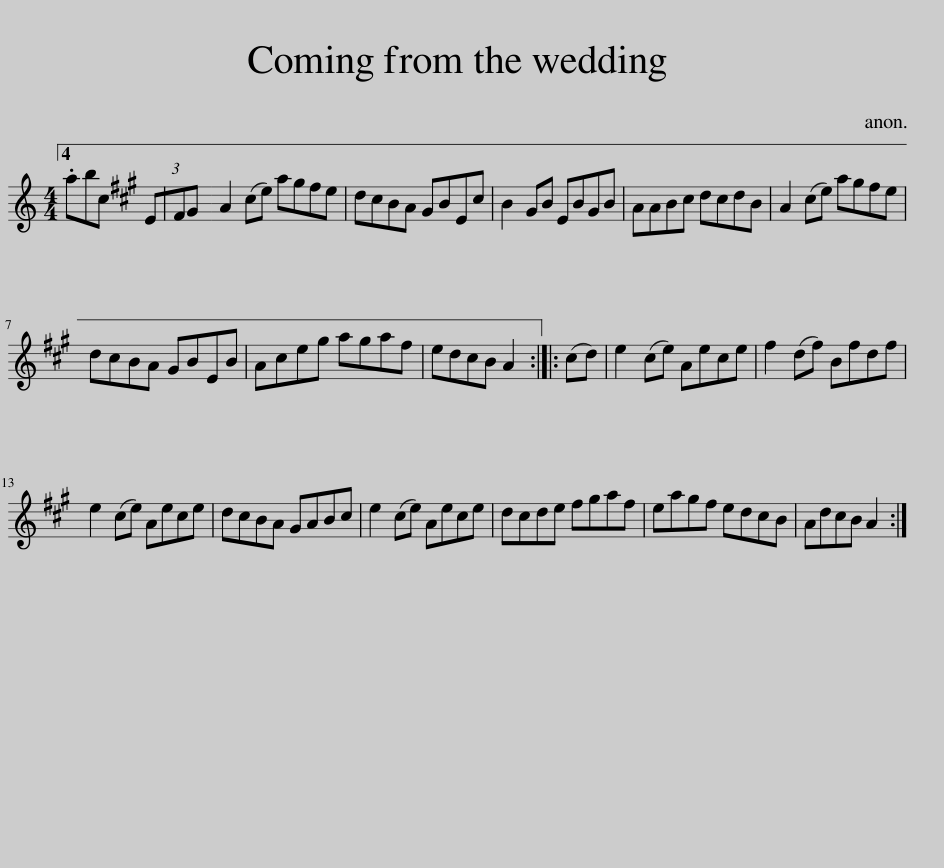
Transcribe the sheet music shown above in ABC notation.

X:1
L:1/8
M:4/4
I:linebreak $
K:C
V:1 treble
V:1
 .abc (3E^F^G | A2 (^ce) a^g^fe | d^cBA ^GBEc | B2 ^GB EBGB | AAB^c dcdB | %5
 A2 (^ce) a^g^fe |$ d^cBA ^GBEB | A^ce^g aga^f | ed^cB A2 :: (^cd) | %10
 e2 (^ce) Aece | ^f2 (df) Bfdf |$ e2 (^ce) Aece | d^cBA ^GABc | e2 (^ce) Aece | %15
 d^cde ^f^gaf | ea^g^f ed^cB | Ad^cB A2 :| %18
